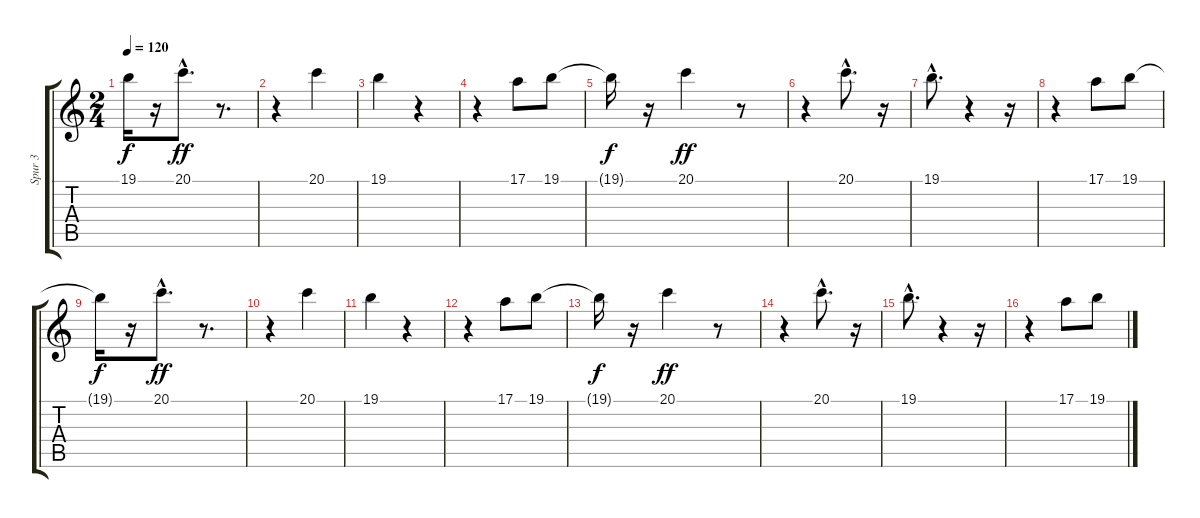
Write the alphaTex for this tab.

\track ("Spur 3" "Spur 3") {instrument acousticgrandpiano}
\staff {score tabs}
\tuning (E4 B3 G3 D3 A2 E2) {hide}
\ts (2 4)
\tempo 120
\clef g2
\ks c
19.1{t}.16{dy f} r.16 20.1{hac}.8{d dy ff} r.8{d} |
r.4 20.1.4 |
19.1.4 r.4 |
r.4 17.1.8 19.1.8 |
19.1{t}.16{dy f} r.16 20.1.4{dy ff} r.8 |
r.4 20.1{hac}.8{d} r.16 |
19.1{hac}.8{d} r.4 r.16 |
r.4 17.1.8 19.1.8 |
19.1{t}.16{dy f} r.16 20.1{hac}.8{d dy ff} r.8{d} |
r.4 20.1.4 |
19.1.4 r.4 |
r.4 17.1.8 19.1.8 |
19.1{t}.16{dy f} r.16 20.1.4{dy ff} r.8 |
r.4 20.1{hac}.8{d} r.16 |
19.1{hac}.8{d} r.4 r.16 |
r.4 17.1.8 19.1.8
